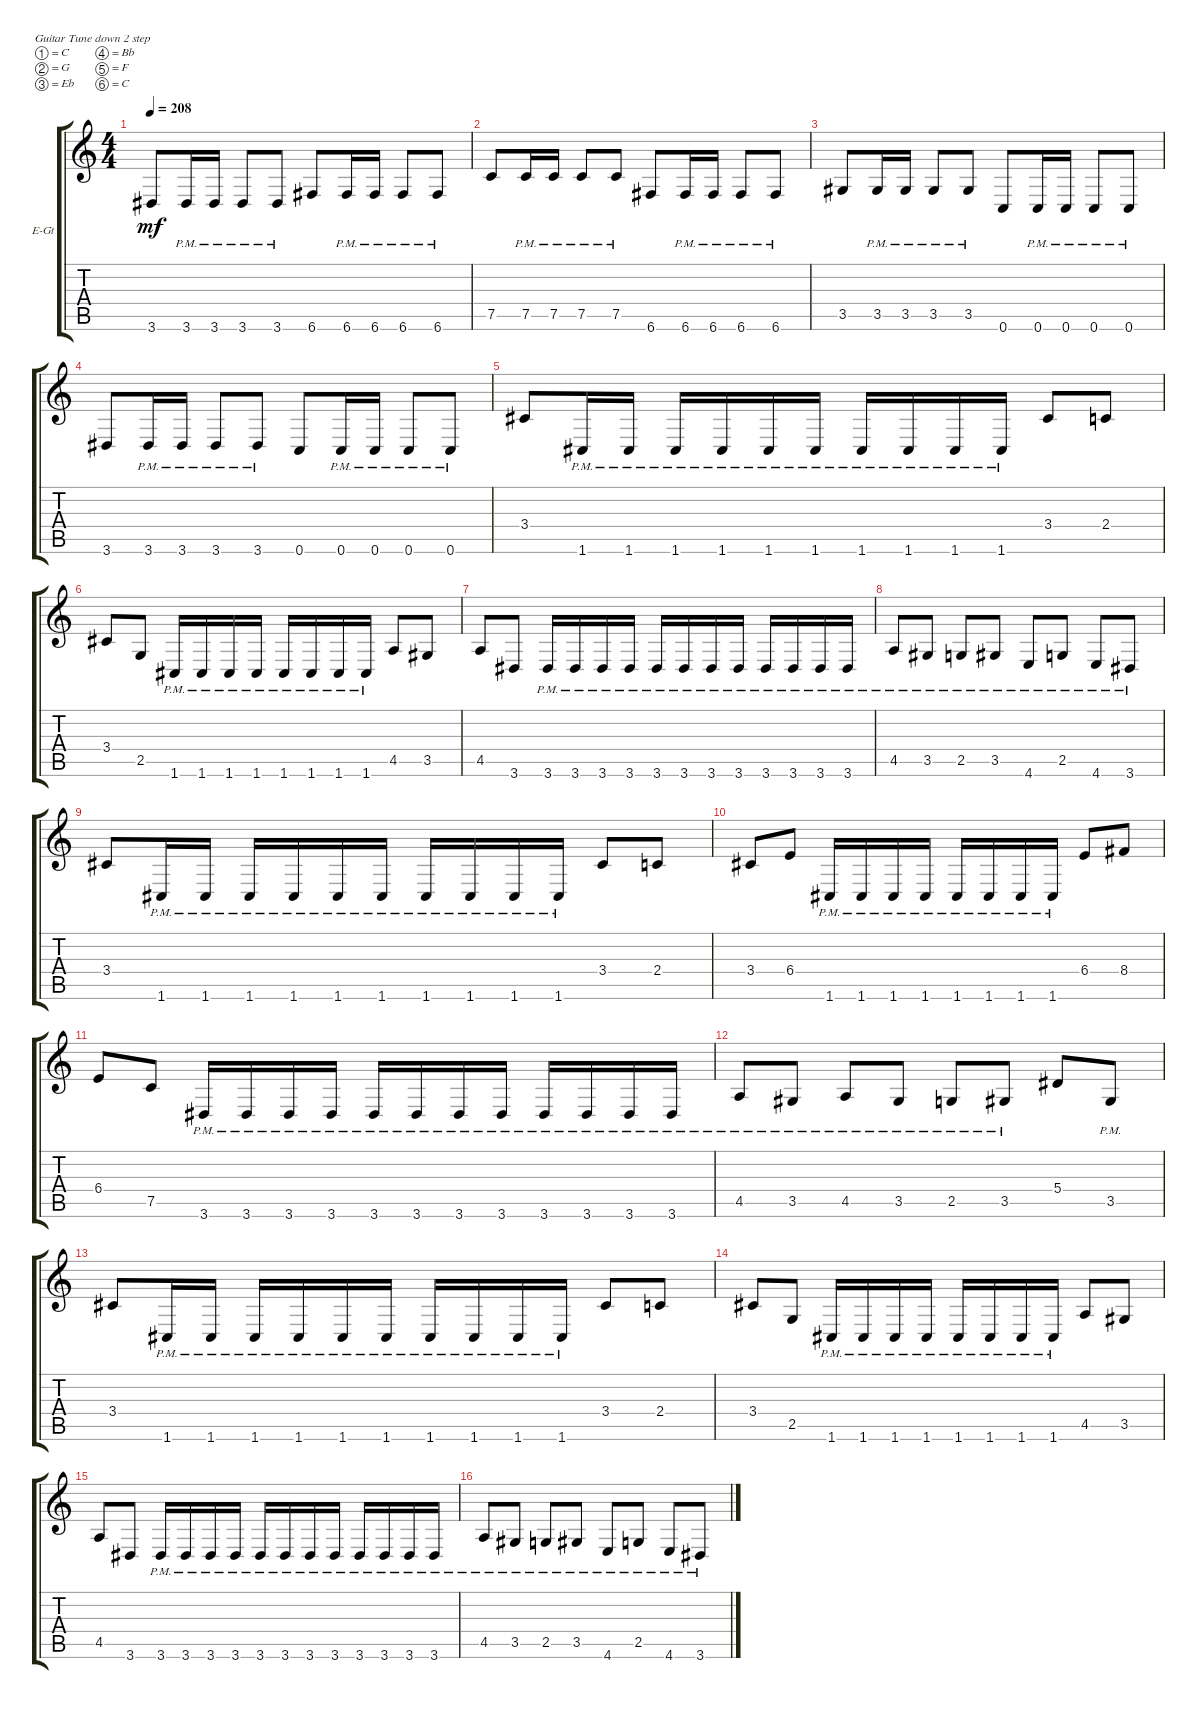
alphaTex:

\defaultSystemsLayout 4
\bracketExtendMode groupsimilarinstruments
\firstSystemTrackNameOrientation horizontal
\otherSystemsTrackNameOrientation horizontal
\track ("Eschbach Rhythm" "E-Gt") {instrument overdrivenguitar}
\staff {score tabs}
\tuning (C4 G3 Eb3 Bb2 F2 C2)
\ts (4 4)
\tempo 208
\clef g2
\ks c
3.6.8{dy mf} 3.6{pm}.16 3.6{pm}.16 3.6{pm}.8 3.6{pm}.8 6.6.8 6.6{pm}.16 6.6{pm}.16 6.6{pm}.8 6.6{pm}.8 |
7.5.8 7.5{pm}.16 7.5{pm}.16 7.5{pm}.8 7.5{pm}.8 6.6.8 6.6{pm}.16 6.6{pm}.16 6.6{pm}.8 6.6{pm}.8 |
3.5.8 3.5{pm}.16 3.5{pm}.16 3.5{pm}.8 3.5{pm}.8 0.6.8 0.6{pm}.16 0.6{pm}.16 0.6{pm}.8 0.6{pm}.8 |
3.6.8 3.6{pm}.16 3.6{pm}.16 3.6{pm}.8 3.6{pm}.8 0.6.8 0.6{pm}.16 0.6{pm}.16 0.6{pm}.8 0.6{pm}.8 |
3.4.8 1.6{pm}.16 1.6{pm}.16 1.6{pm}.16 1.6{pm}.16 1.6{pm}.16 1.6{pm}.16 1.6{pm}.16 1.6{pm}.16 1.6{pm}.16 1.6{pm}.16 3.4.8 2.4.8 |
3.4.8 2.5.8 1.6{pm}.16 1.6{pm}.16 1.6{pm}.16 1.6{pm}.16 1.6{pm}.16 1.6{pm}.16 1.6{pm}.16 1.6{pm}.16 4.5.8 3.5.8 |
4.5.8 3.6.8 3.6{pm}.16 3.6{pm}.16 3.6{pm}.16 3.6{pm}.16 3.6{pm}.16 3.6{pm}.16 3.6{pm}.16 3.6{pm}.16 3.6{pm}.16 3.6{pm}.16 3.6{pm}.16 3.6{pm}.16 |
4.5{pm}.8 3.5{pm}.8 2.5{pm}.8 3.5{pm}.8 4.6{pm}.8 2.5{pm}.8 4.6{pm}.8 3.6{pm}.8 |
3.4.8 1.6{pm}.16 1.6{pm}.16 1.6{pm}.16 1.6{pm}.16 1.6{pm}.16 1.6{pm}.16 1.6{pm}.16 1.6{pm}.16 1.6{pm}.16 1.6{pm}.16 3.4.8 2.4.8 |
3.4.8 6.4.8 1.6{pm}.16 1.6{pm}.16 1.6{pm}.16 1.6{pm}.16 1.6{pm}.16 1.6{pm}.16 1.6{pm}.16 1.6{pm}.16 6.4.8 8.4.8 |
6.4.8 7.5.8 3.6{pm}.16 3.6{pm}.16 3.6{pm}.16 3.6{pm}.16 3.6{pm}.16 3.6{pm}.16 3.6{pm}.16 3.6{pm}.16 3.6{pm}.16 3.6{pm}.16 3.6{pm}.16 3.6{pm}.16 |
4.5{pm}.8 3.5{pm}.8 4.5{pm}.8 3.5{pm}.8 2.5{pm}.8 3.5{pm}.8 5.4.8 3.5{pm}.8 |
3.4.8 1.6{pm}.16 1.6{pm}.16 1.6{pm}.16 1.6{pm}.16 1.6{pm}.16 1.6{pm}.16 1.6{pm}.16 1.6{pm}.16 1.6{pm}.16 1.6{pm}.16 3.4.8 2.4.8 |
3.4.8 2.5.8 1.6{pm}.16 1.6{pm}.16 1.6{pm}.16 1.6{pm}.16 1.6{pm}.16 1.6{pm}.16 1.6{pm}.16 1.6{pm}.16 4.5.8 3.5.8 |
4.5.8 3.6.8 3.6{pm}.16 3.6{pm}.16 3.6{pm}.16 3.6{pm}.16 3.6{pm}.16 3.6{pm}.16 3.6{pm}.16 3.6{pm}.16 3.6{pm}.16 3.6{pm}.16 3.6{pm}.16 3.6{pm}.16 |
4.5{pm}.8 3.5{pm}.8 2.5{pm}.8 3.5{pm}.8 4.6{pm}.8 2.5{pm}.8 4.6{pm}.8 3.6{pm}.8
